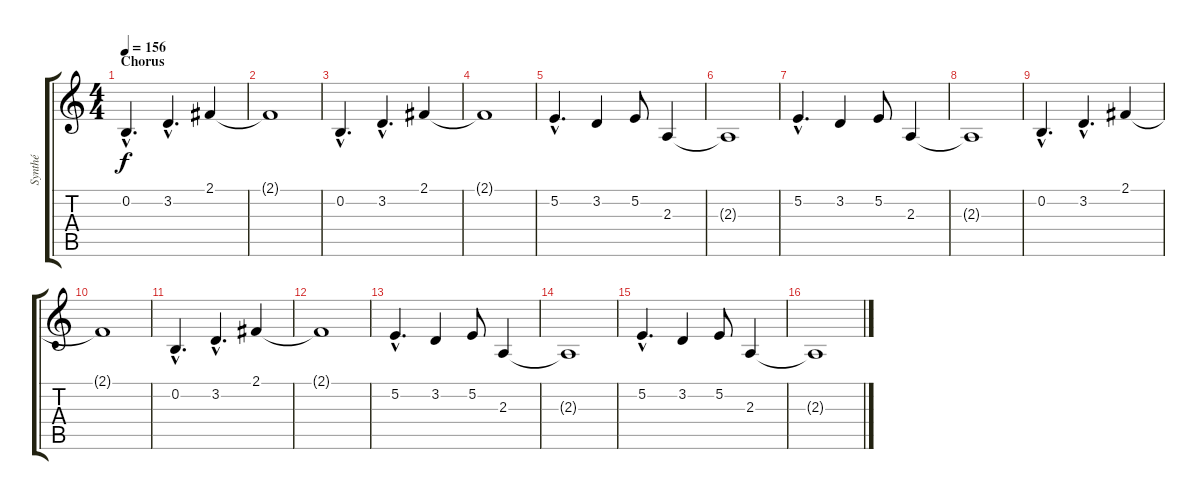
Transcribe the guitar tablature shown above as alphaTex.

\track ("Synthé" "Synthé") {instrument pad2warm}
\staff {score tabs}
\tuning (E4 B3 G3 D3 A2 E2) {hide}
\ts (4 4)
\section ("" "Chorus")
\tempo 156
\clef g2
\ks c
0.2{hac}.4{d dy f instrument choiraahs} 3.2{hac}.4{d} 2.1.4 |
2.1{t}.1 |
0.2{hac}.4{d} 3.2{hac}.4{d} 2.1.4 |
2.1{t}.1 |
5.2{hac}.4{d} 3.2.4 5.2.8 2.3.4 |
2.3{t}.1 |
5.2{hac}.4{d} 3.2.4 5.2.8 2.3.4 |
2.3{t}.1 |
0.2{hac}.4{d} 3.2{hac}.4{d} 2.1.4 |
2.1{t}.1 |
0.2{hac}.4{d} 3.2{hac}.4{d} 2.1.4 |
2.1{t}.1 |
5.2{hac}.4{d} 3.2.4 5.2.8 2.3.4 |
2.3{t}.1 |
5.2{hac}.4{d} 3.2.4 5.2.8 2.3.4 |
2.3{t}.1
